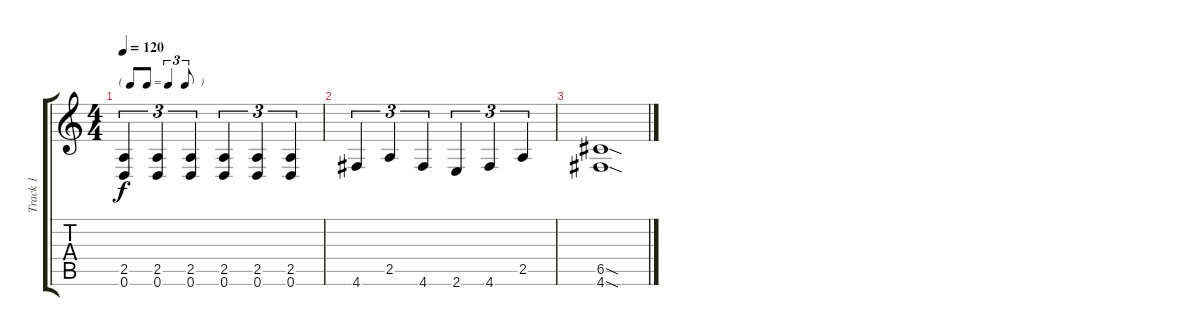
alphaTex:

\track ("Track 1" "Track 1") {instrument distortionguitar}
\staff {score tabs}
\tuning (D4 A3 F3 C3 G2 D2) {hide}
\ts (4 4)
\tf triplet8th
\tempo 120
\clef g2
\ks c
(2.5 0.6).4{tu (3 2) dy f} (2.5 0.6).4{tu (3 2)} (2.5 0.6).4{tu (3 2)} (2.5 0.6).4{tu (3 2)} (2.5 0.6).4{tu (3 2)} (2.5 0.6).4{tu (3 2)} |
4.6.4{tu (3 2)} 2.5.4{tu (3 2)} 4.6.4{tu (3 2)} 2.6.4{tu (3 2)} 4.6.4{tu (3 2)} 2.5.4{tu (3 2)} |
(6.5{sod} 4.6{sod}).1
